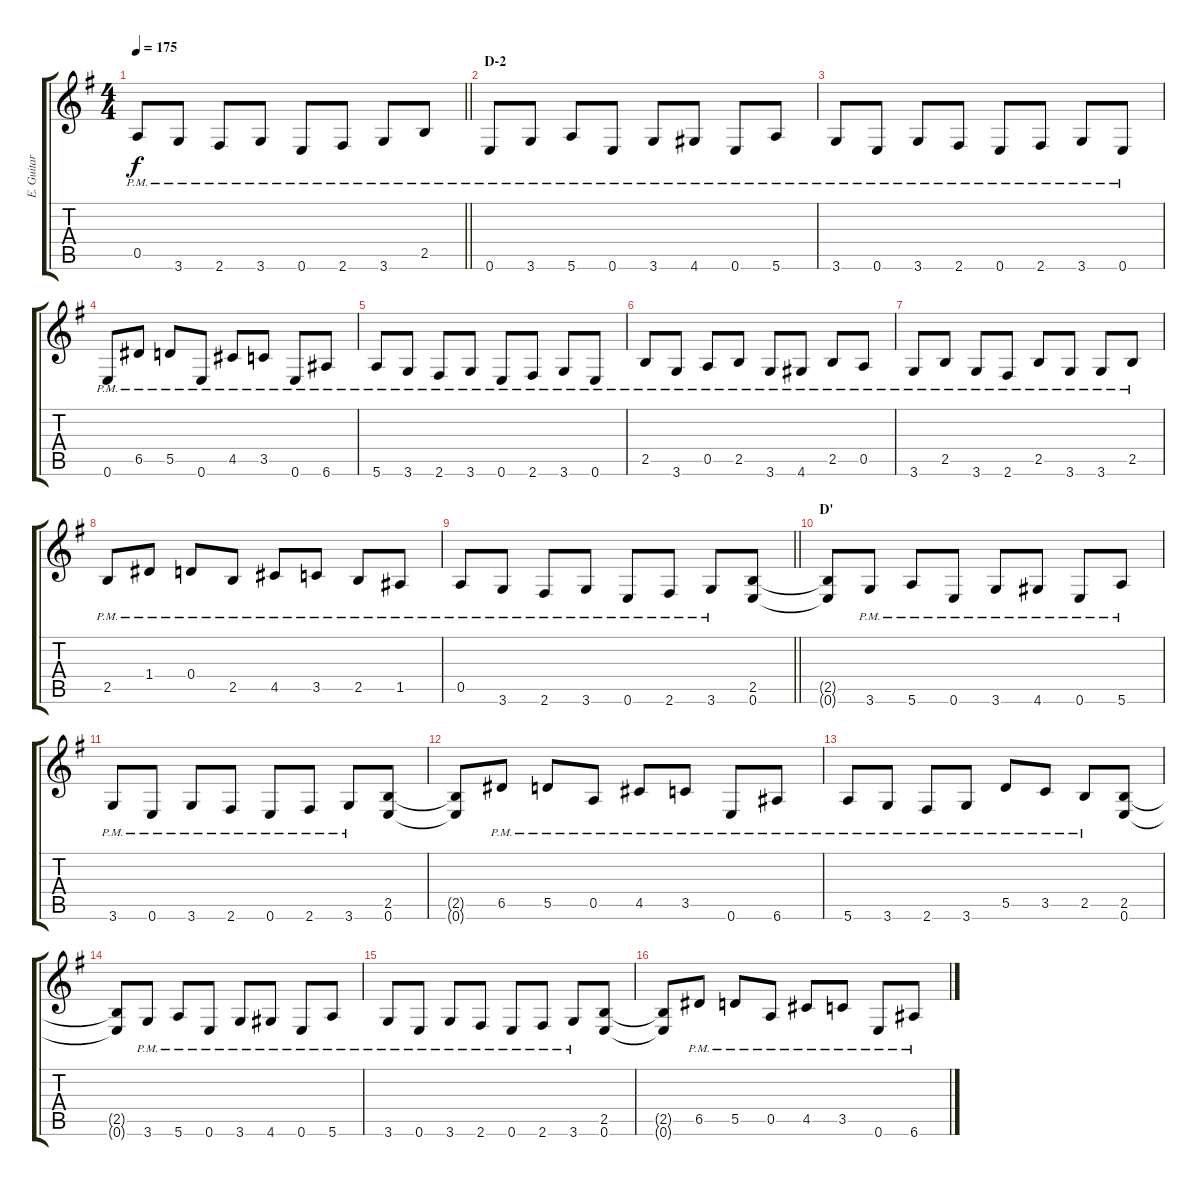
\track ("E. Guitar I" "E. Guitar ") {instrument overdrivenguitar}
\staff {score tabs}
\tuning (E4 B3 G3 D3 A2 E2) {hide}
\ts (4 4)
\tempo 175
\clef g2
\barLineRight lightlight
\ks g
0.5{pm}.8{dy f} 3.6{pm}.8 2.6{pm}.8 3.6{pm}.8 0.6{pm}.8 2.6{pm}.8 3.6{pm}.8 2.5{pm}.8 |
\section ("" "D-2")
0.6{pm}.8 3.6{pm}.8 5.6{pm}.8 0.6{pm}.8 3.6{pm}.8 4.6{pm}.8 0.6{pm}.8 5.6{pm}.8 |
3.6{pm}.8 0.6{pm}.8 3.6{pm}.8 2.6{pm}.8 0.6{pm}.8 2.6{pm}.8 3.6{pm}.8 0.6{pm}.8 |
0.6{pm}.8 6.5{pm}.8 5.5{pm}.8 0.6{pm}.8 4.5{pm}.8 3.5{pm}.8 0.6{pm}.8 6.6{pm}.8 |
5.6{pm}.8 3.6{pm}.8 2.6{pm}.8 3.6{pm}.8 0.6{pm}.8 2.6{pm}.8 3.6{pm}.8 0.6{pm}.8 |
2.5{pm}.8 3.6{pm}.8 0.5{pm}.8 2.5{pm}.8 3.6{pm}.8 4.6{pm}.8 2.5{pm}.8 0.5{pm}.8 |
3.6{pm}.8 2.5{pm}.8 3.6{pm}.8 2.6{pm}.8 2.5{pm}.8 3.6{pm}.8 3.6{pm}.8 2.5{pm}.8 |
2.5{pm}.8 1.4{pm}.8 0.4{pm}.8 2.5{pm}.8 4.5{pm}.8 3.5{pm}.8 2.5{pm}.8 1.5{pm}.8 |
\barLineRight lightlight
0.5{pm}.8 3.6{pm}.8 2.6{pm}.8 3.6{pm}.8 0.6{pm}.8 2.6{pm}.8 3.6{pm}.8 (2.5 0.6).8 |
\section ("" "D'")
(2.5{t} 0.6{t}).8 3.6{pm}.8 5.6{pm}.8 0.6{pm}.8 3.6{pm}.8 4.6{pm}.8 0.6{pm}.8 5.6{pm}.8 |
3.6{pm}.8 0.6{pm}.8 3.6{pm}.8 2.6{pm}.8 0.6{pm}.8 2.6{pm}.8 3.6{pm}.8 (2.5 0.6).8 |
(2.5{t} 0.6{t}).8 6.5{pm}.8 5.5{pm}.8 0.5{pm}.8 4.5{pm}.8 3.5{pm}.8 0.6{pm}.8 6.6{pm}.8 |
5.6{pm}.8 3.6{pm}.8 2.6{pm}.8 3.6{pm}.8 5.5{pm}.8 3.5{pm}.8 2.5{pm}.8 (2.5 0.6).8 |
(2.5{t} 0.6{t}).8 3.6{pm}.8 5.6{pm}.8 0.6{pm}.8 3.6{pm}.8 4.6{pm}.8 0.6{pm}.8 5.6{pm}.8 |
3.6{pm}.8 0.6{pm}.8 3.6{pm}.8 2.6{pm}.8 0.6{pm}.8 2.6{pm}.8 3.6{pm}.8 (2.5 0.6).8 |
(2.5{t} 0.6{t}).8 6.5{pm}.8 5.5{pm}.8 0.5{pm}.8 4.5{pm}.8 3.5{pm}.8 0.6{pm}.8 6.6{pm}.8
